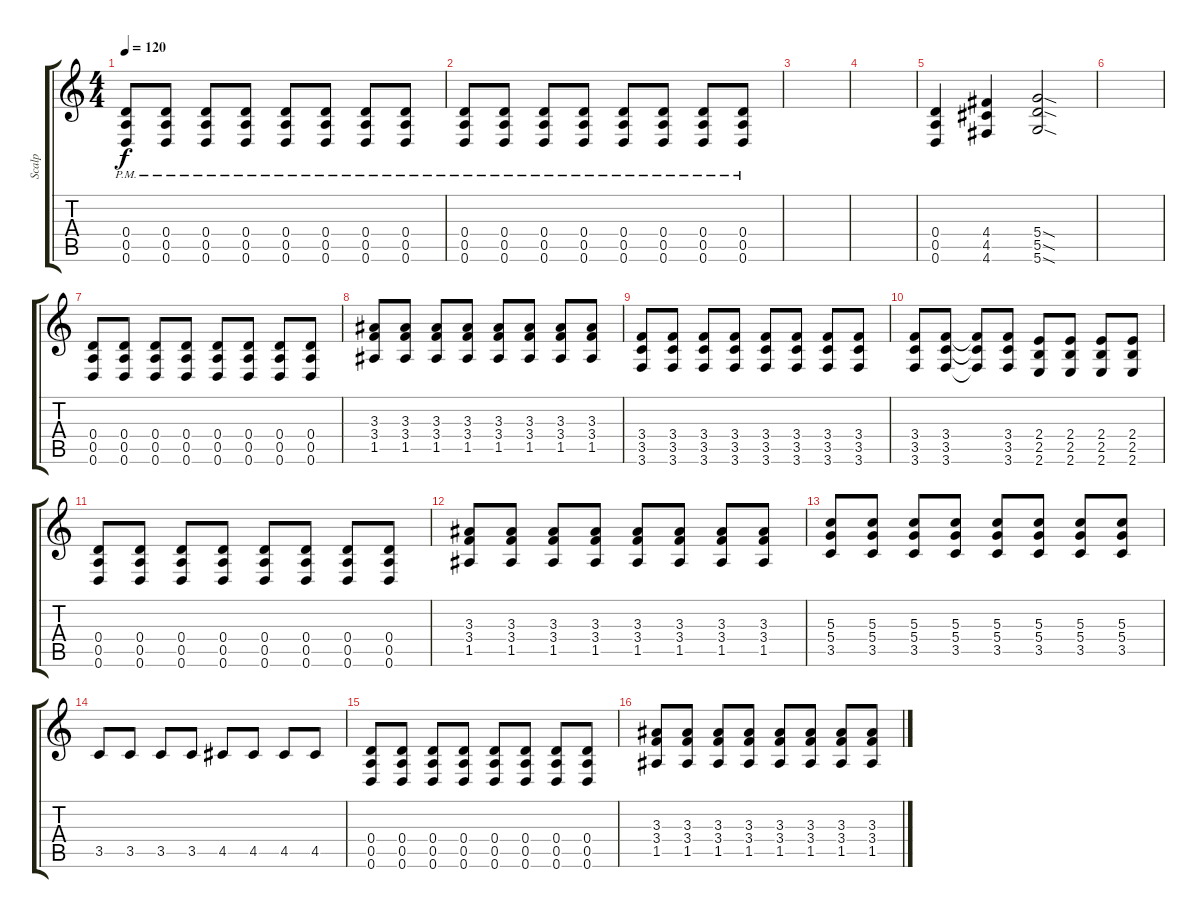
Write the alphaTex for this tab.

\track ("Scalp" "Scalp") {instrument distortionguitar}
\staff {score tabs}
\tuning (E4 B3 G3 D3 A2 D2) {hide}
\ts (4 4)
\tempo 120
\clef g2
\ks c
(0.4{pm} 0.5{pm} 0.6{pm}).8{dy f} (0.4{pm} 0.5{pm} 0.6{pm}).8 (0.4{pm} 0.5{pm} 0.6{pm}).8 (0.4{pm} 0.5{pm} 0.6{pm}).8 (0.4{pm} 0.5{pm} 0.6{pm}).8 (0.4{pm} 0.5{pm} 0.6{pm}).8 (0.4{pm} 0.5{pm} 0.6{pm}).8 (0.4{pm} 0.5{pm} 0.6{pm}).8 |
(0.4{pm} 0.5{pm} 0.6{pm}).8 (0.4{pm} 0.5{pm} 0.6{pm}).8 (0.4{pm} 0.5{pm} 0.6{pm}).8 (0.4{pm} 0.5{pm} 0.6{pm}).8 (0.4{pm} 0.5{pm} 0.6{pm}).8 (0.4{pm} 0.5{pm} 0.6{pm}).8 (0.4{pm} 0.5{pm} 0.6{pm}).8 (0.4{pm} 0.5{pm} 0.6{pm}).8 |
|
|
(0.4 0.5 0.6).4 (4.4 4.5 4.6).4 (5.4{sod} 5.5{sod} 5.6{sod}).2 |
|
(0.4 0.5 0.6).8 (0.4 0.5 0.6).8 (0.4 0.5 0.6).8 (0.4 0.5 0.6).8 (0.4 0.5 0.6).8 (0.4 0.5 0.6).8 (0.4 0.5 0.6).8 (0.4 0.5 0.6).8 |
(3.3 3.4 1.5).8 (3.3 3.4 1.5).8 (3.3 3.4 1.5).8 (3.3 3.4 1.5).8 (3.3 3.4 1.5).8 (3.3 3.4 1.5).8 (3.3 3.4 1.5).8 (3.3 3.4 1.5).8 |
(3.4 3.5 3.6).8 (3.4 3.5 3.6).8 (3.4 3.5 3.6).8 (3.4 3.5 3.6).8 (3.4 3.5 3.6).8 (3.4 3.5 3.6).8 (3.4 3.5 3.6).8 (3.4 3.5 3.6).8 |
(3.4 3.5 3.6).8 (3.4 3.5 3.6).8 (3.4{t} 3.5{t} 3.6{t}).8 (3.4 3.5 3.6).8 (2.4 2.5 2.6).8 (2.4 2.5 2.6).8 (2.4 2.5 2.6).8 (2.4 2.5 2.6).8 |
(0.4 0.5 0.6).8 (0.4 0.5 0.6).8 (0.4 0.5 0.6).8 (0.4 0.5 0.6).8 (0.4 0.5 0.6).8 (0.4 0.5 0.6).8 (0.4 0.5 0.6).8 (0.4 0.5 0.6).8 |
(3.3 3.4 1.5).8 (3.3 3.4 1.5).8 (3.3 3.4 1.5).8 (3.3 3.4 1.5).8 (3.3 3.4 1.5).8 (3.3 3.4 1.5).8 (3.3 3.4 1.5).8 (3.3 3.4 1.5).8 |
(5.3 5.4 3.5).8 (5.3 5.4 3.5).8 (5.3 5.4 3.5).8 (5.3 5.4 3.5).8 (5.3 5.4 3.5).8 (5.3 5.4 3.5).8 (5.3 5.4 3.5).8 (5.3 5.4 3.5).8 |
3.5.8 3.5.8 3.5.8 3.5.8 4.5.8 4.5.8 4.5.8 4.5.8 |
(0.4 0.5 0.6).8 (0.4 0.5 0.6).8 (0.4 0.5 0.6).8 (0.4 0.5 0.6).8 (0.4 0.5 0.6).8 (0.4 0.5 0.6).8 (0.4 0.5 0.6).8 (0.4 0.5 0.6).8 |
(3.3 3.4 1.5).8 (3.3 3.4 1.5).8 (3.3 3.4 1.5).8 (3.3 3.4 1.5).8 (3.3 3.4 1.5).8 (3.3 3.4 1.5).8 (3.3 3.4 1.5).8 (3.3 3.4 1.5).8
